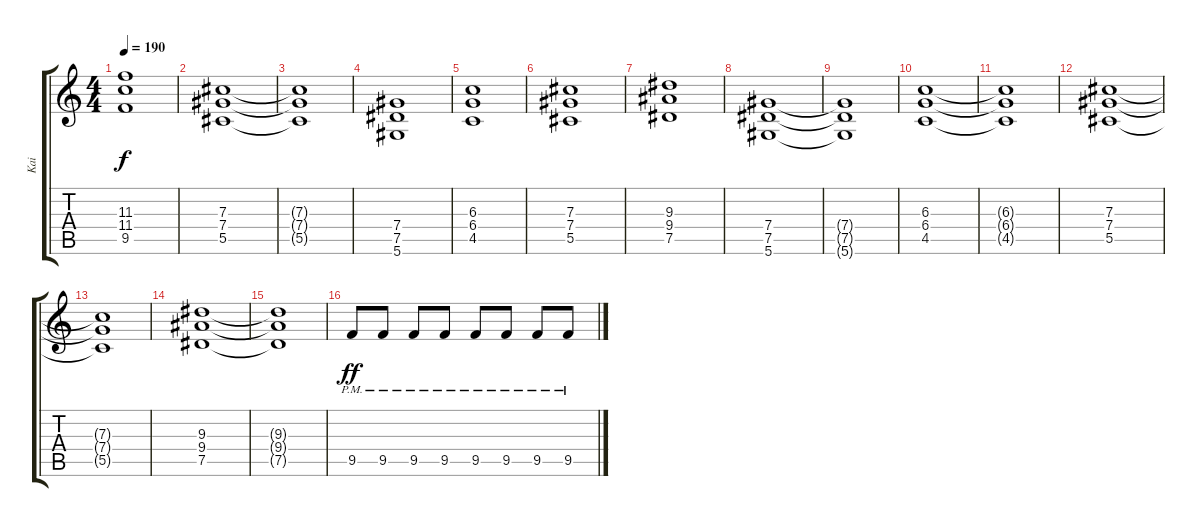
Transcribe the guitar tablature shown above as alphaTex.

\track ("Kai" "Kai") {instrument distortionguitar}
\staff {score tabs}
\tuning (Eb4 Bb3 Gb3 Db3 Ab2 Eb2) {hide}
\ts (4 4)
\tempo 190
\clef g2
\ks c
(11.3{t} 11.4{t} 9.5{t}).1{dy f} |
(7.3 7.4 5.5).1 |
(7.3{t} 7.4{t} 5.5{t}).1 |
(7.4 7.5 5.6).1 |
(6.3 6.4 4.5).1 |
(7.3 7.4 5.5).1 |
(9.3 9.4 7.5).1 |
(7.4 7.5 5.6).1 |
(7.4{t} 7.5{t} 5.6{t}).1 |
(6.3 6.4 4.5).1 |
(6.3{t} 6.4{t} 4.5{t}).1 |
(7.3 7.4 5.5).1 |
(7.3{t} 7.4{t} 5.5{t}).1 |
(9.3 9.4 7.5).1 |
(9.3{t} 9.4{t} 7.5{t}).1 |
9.5{pm}.8{dy ff} 9.5{pm}.8 9.5{pm}.8 9.5{pm}.8 9.5{pm}.8 9.5{pm}.8 9.5{pm}.8 9.5{pm}.8
